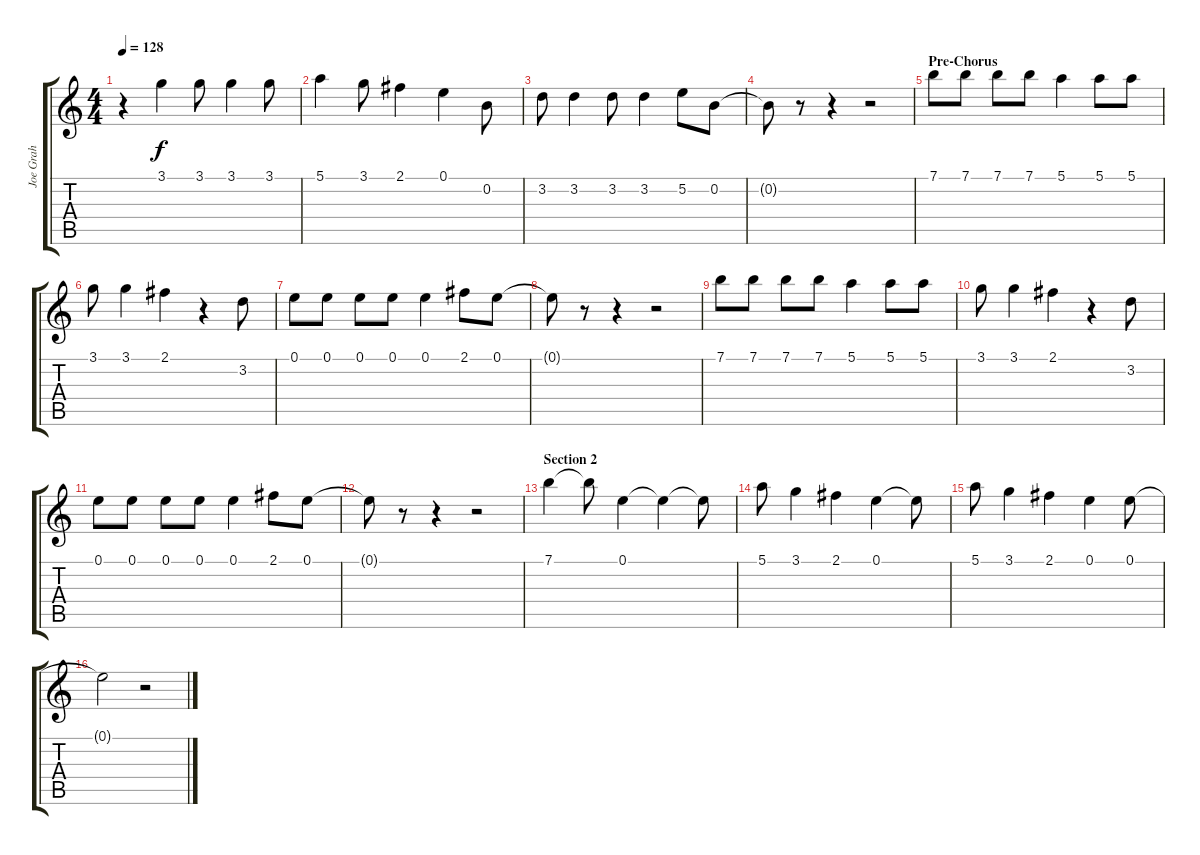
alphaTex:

\track ("Joe Grah" "Joe Grah") {instrument contrabass}
\staff {score tabs}
\tuning (E4 B3 G3 D3 A2 D2) {hide}
\ts (4 4)
\tempo 128
\clef g2
\ks c
r.4{dy f} 3.1.4 3.1.8 3.1.4 3.1.8 |
5.1.4 3.1.8 2.1.4 0.1.4 0.2.8 |
3.2.8 3.2.4 3.2.8 3.2.4 5.2.8 0.2.8 |
0.2{t}.8 r.8 r.4 r.2 |
\section ("" "Pre-Chorus")
7.1.8 7.1.8 7.1.8 7.1.8 5.1.4 5.1.8 5.1.8 |
3.1.8 3.1.4 2.1.4 r.4 3.2.8 |
0.1.8 0.1.8 0.1.8 0.1.8 0.1.4 2.1.8 0.1.8 |
0.1{t}.8 r.8 r.4 r.2 |
7.1.8 7.1.8 7.1.8 7.1.8 5.1.4 5.1.8 5.1.8 |
3.1.8 3.1.4 2.1.4 r.4 3.2.8 |
0.1.8 0.1.8 0.1.8 0.1.8 0.1.4 2.1.8 0.1.8 |
0.1{t}.8 r.8 r.4 r.2 |
\section ("" "Section 2")
7.1.4 7.1{t}.8 0.1.4 0.1{t}.4 0.1{t}.8 |
5.1.8 3.1.4 2.1.4 0.1.4 0.1{t}.8 |
5.1.8 3.1.4 2.1.4 0.1.4 0.1.8 |
0.1{t}.2 r.2
